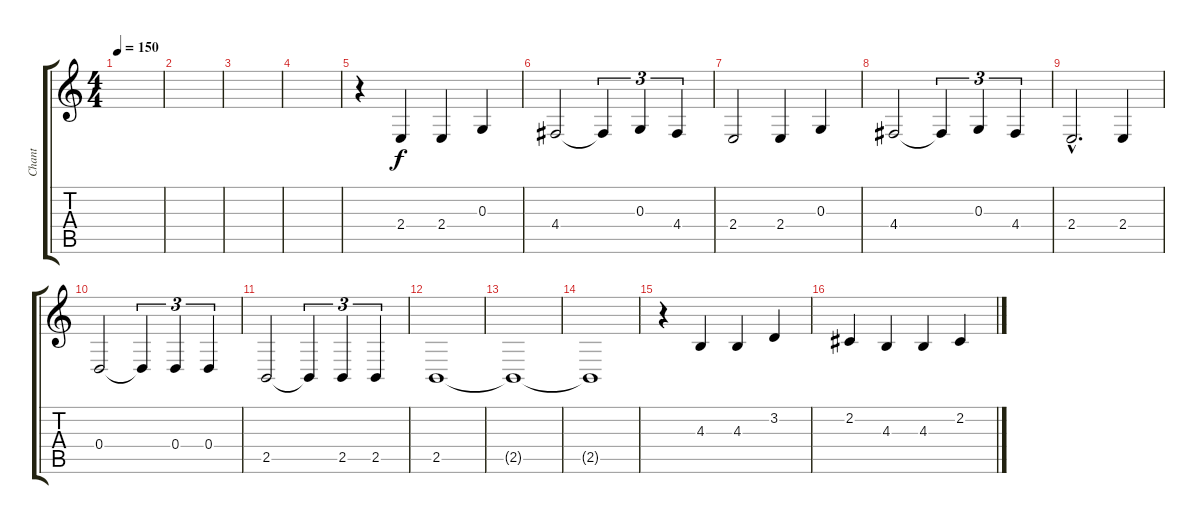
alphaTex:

\track ("Chant" "Chant") {instrument voiceoohs}
\staff {score tabs}
\tuning (E4 B3 G3 D3 A2 E2) {hide}
\ts (4 4)
\tempo 150
\clef g2
\ks c
|
|
|
|
r.4 2.4.4 2.4.4 0.3.4 |
4.4.2 4.4{t}.4{tu (3 2)} 0.3.4{tu (3 2)} 4.4.4{tu (3 2)} |
2.4.2 2.4.4 0.3.4 |
4.4.2 4.4{t}.4{tu (3 2)} 0.3.4{tu (3 2)} 4.4.4{tu (3 2)} |
2.4{hac}.2{d} 2.4.4 |
0.4.2 0.4{t}.4{tu (3 2)} 0.4.4{tu (3 2)} 0.4.4{tu (3 2)} |
2.5.2 2.5{t}.4{tu (3 2)} 2.5.4{tu (3 2)} 2.5.4{tu (3 2)} |
2.5.1 |
2.5{t}.1 |
2.5{t}.1 |
r.4 4.3.4 4.3.4 3.2.4 |
2.2.4 4.3.4 4.3.4 2.2.4
